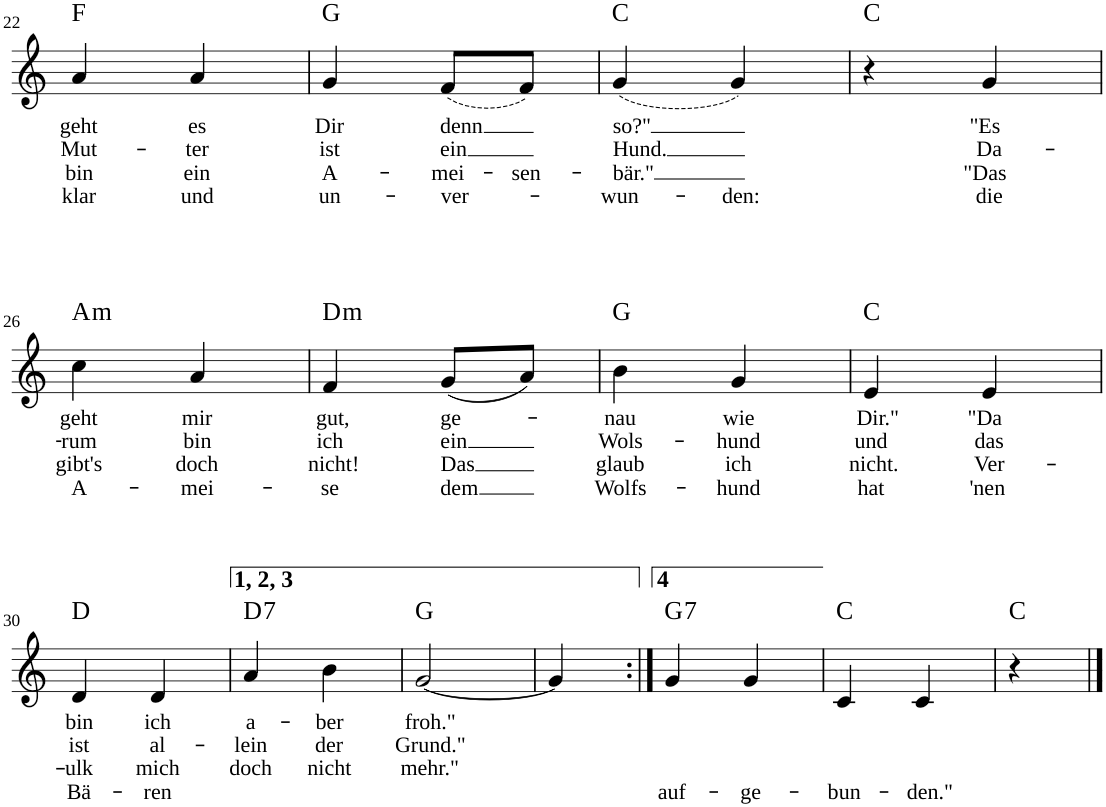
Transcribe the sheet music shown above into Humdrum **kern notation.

**kern	**text	**text	**text	**text	**harte
*part1	*part1	*part1	*part1	*part1	*part1
*staff1	*staff1	*staff1	*staff1	*staff1	*
!!LO:PB:g=z
*clefG2	*	*	*	*	*
*k[]	*	*	*	*	*
*M2/4	*	*	*	*	*
=22	=22	=22	=22	=22	=22
!	!LO:LY:b	!LO:LY:b	!LO:LY:b	!LO:LY:b	!
4a/	geht	Mut-	bin	klar	F:maj
!	!LO:LY:b	!LO:LY:b	!LO:LY:b	!LO:LY:b	!
4a/	es	-ter	ein	und	.
=23	=23	=23	=23	=23	=23
!	!LO:LY:b	!LO:LY:b	!LO:LY:b	!LO:LY:b	!
4g/	Dir	ist	A-	un-	G:maj
!	!LO:LY:b	!LO:LY:b	!LO:LY:b	!LO:LY:b	!
(8f/L	denn	ein	-mei-	-ver-	.
!	!	!	!LO:LY:b	!	!
8f/J)	.	.	-sen-	.	.
=24	=24	=24	=24	=24	=24
!	!LO:LY:b	!LO:LY:b	!LO:LY:b	!LO:LY:b	!
(4g/	so?"	Hund.	-bär."	-wun-	C:maj
!	!	!	!	!LO:LY:b	!
4g/)	.	.	.	-den:	.
=25	=25	=25	=25	=25	=25
4r	.	.	.	.	C:maj
!	!LO:LY:b	!LO:LY:b	!LO:LY:b	!LO:LY:b	!
4g/	"Es	Da-	"Das	die	.
!!LO:LB:g=z
=26	=26	=26	=26	=26	=26
!	!LO:LY:b	!LO:LY:b	!LO:LY:b	!LO:LY:b	!LO:H:kt=m
4cc\	geht	-rum	gibt's	A-	A:min
!	!LO:LY:b	!LO:LY:b	!LO:LY:b	!LO:LY:b	!
4a/	mir	bin	doch	-mei-	.
=27	=27	=27	=27	=27	=27
!	!LO:LY:b	!LO:LY:b	!LO:LY:b	!LO:LY:b	!LO:H:kt=m
4f/	gut,	ich	nicht!	-se	D:min
!	!LO:LY:b	!LO:LY:b	!LO:LY:b	!LO:LY:b	!
(8g/L	ge-	ein	Das	dem	.
8a/J)	.	.	.	.	.
=28	=28	=28	=28	=28	=28
!	!LO:LY:b	!LO:LY:b	!LO:LY:b	!LO:LY:b	!
4b\	-nau	Wols-	glaub	Wolfs-	G:maj
!	!LO:LY:b	!LO:LY:b	!LO:LY:b	!LO:LY:b	!
4g/	wie	-hund	ich	-hund	.
=29	=29	=29	=29	=29	=29
!	!LO:LY:b	!LO:LY:b	!LO:LY:b	!LO:LY:b	!
4e/	Dir."	und	nicht.	hat	C:maj
!	!LO:LY:b	!LO:LY:b	!LO:LY:b	!LO:LY:b	!
4e/	"Da	das	Ver-	'nen	.
!!LO:LB:g=z
=30	=30	=30	=30	=30	=30
!	!LO:LY:b	!LO:LY:b	!LO:LY:b	!LO:LY:b	!
4d/	bin	ist	-ulk	Bä-	D:maj
!	!LO:LY:b	!LO:LY:b	!LO:LY:b	!LO:LY:b	!
4d/	ich	al-	mich	-ren	.
=31	=31	=31	=31	=31	=31
!	!LO:LY:b	!LO:LY:b	!LO:LY:b	!	!LO:H:kt=7
4a/	a-	-lein	doch	.	D:7
!	!LO:LY:b	!LO:LY:b	!LO:LY:b	!	!
4b\	-ber	der	nicht	.	.
=32	=32	=32	=32	=32	=32
!	!LO:LY:b	!LO:LY:b	!LO:LY:b	!	!
[2g/	froh."	Grund."	mehr."	.	G:maj
=33	=33	=33	=33	=33	=33
4g/]	.	.	.	.	.
=34:|!	=34:|!	=34:|!	=34:|!	=34:|!	=34:|!
!	!	!	!	!LO:LY:b	!LO:H:kt=7
4g/	.	.	.	auf-	G:7
!	!	!	!	!LO:LY:b	!
4g/	.	.	.	-ge-	.
=35	=35	=35	=35	=35	=35
!	!	!	!	!LO:LY:b	!
4c/	.	.	.	-bun-	C:maj
!	!	!	!	!LO:LY:b	!
4c/	.	.	.	-den."	.
=36	=36	=36	=36	=36	=36
4r	.	.	.	.	C:maj
==	==	==	==	==	==
*-	*-	*-	*-	*-	*-
